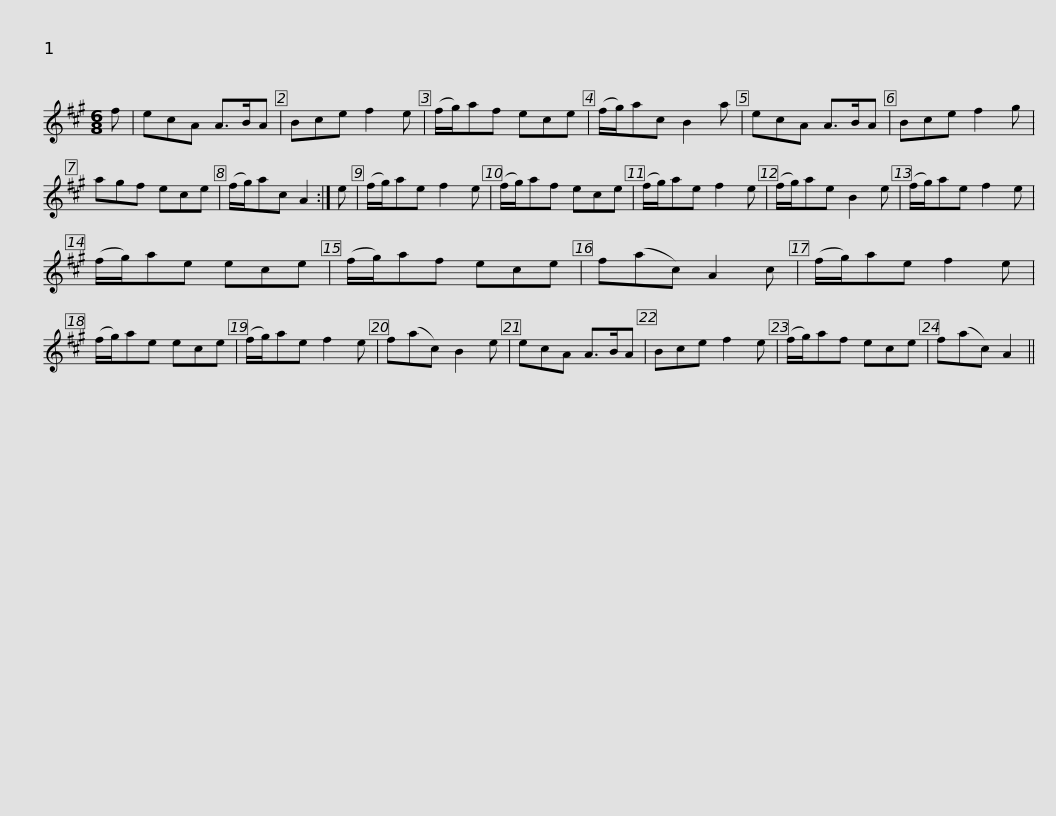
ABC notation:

X:1
L:1/8
M:6/8
I:linebreak $
K:A
V:1 treble
V:1
 f | ecA A>BA | Bce f2 e | (f/g/)af ece | (f/g/)ac B2 a | %5
 ecA A>BA | Bce f2 g | agf ece |$ (f/g/)ac A2 :| e | %10
 (f/g/)ae f2 e | (f/g/)af ece | (f/g/)ae f2 e | (f/g/)ae B2 e | (f/g/)ae f2 e |$ %15
 (f/g/)ae ece | (f/g/)af ece | f(ac) A2 c | (f/g/)ae f2 e | (f/g/)ae ece | %20
 (f/g/)ae f2 e | f(ac) B2 e |$ ecA A>BA | Bce f2 e | (f/g/)af ece | %25
 f(ac) A2 || %26
